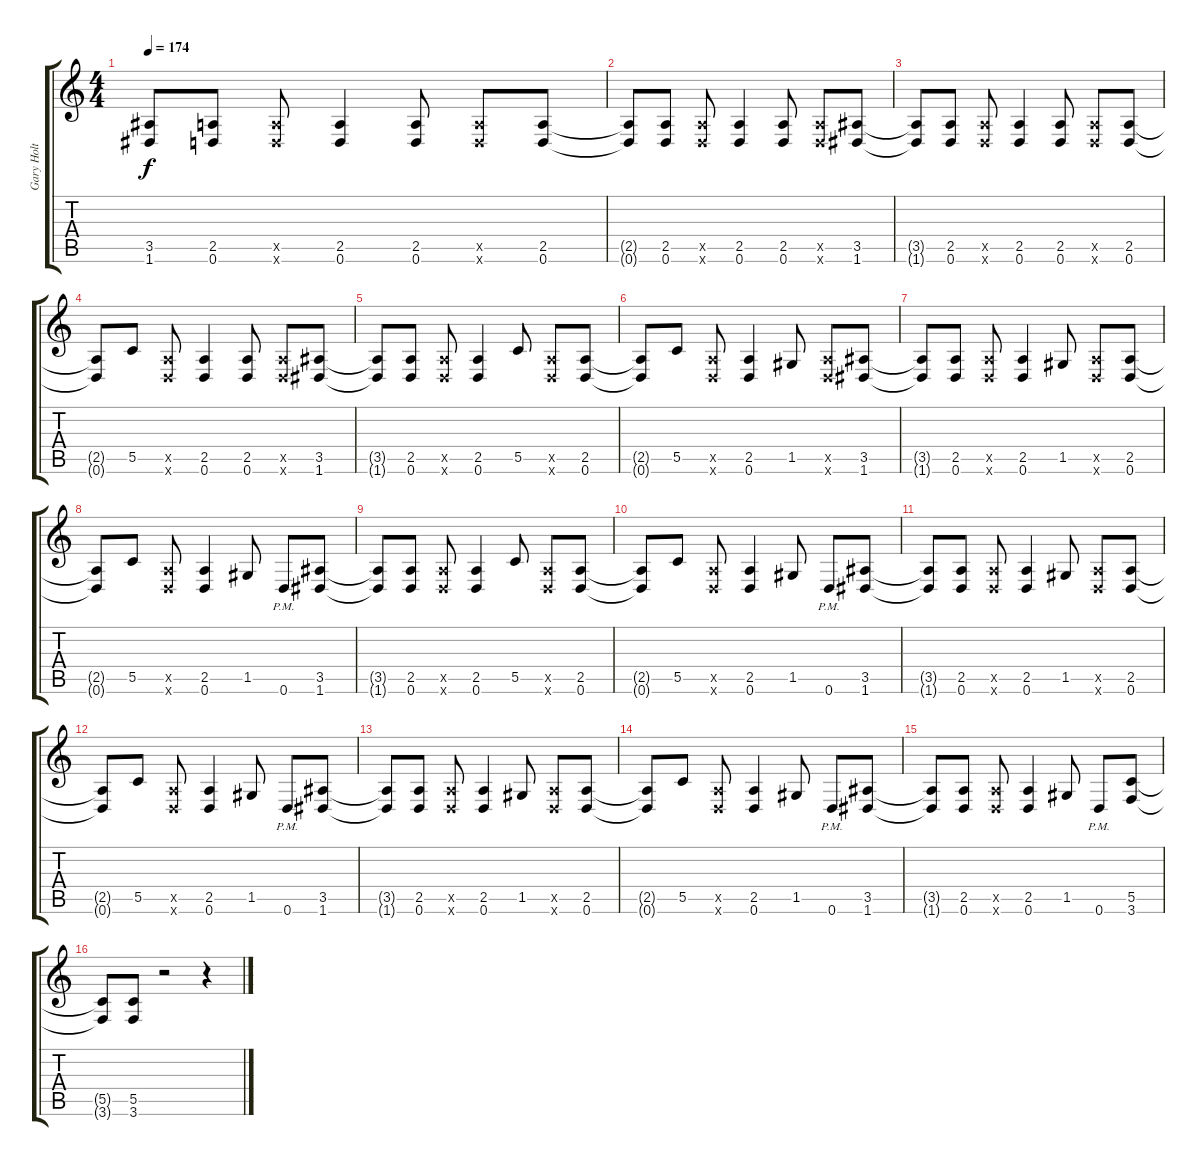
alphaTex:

\track ("Gary Holt" "Gary Holt") {instrument distortionguitar}
\staff {score tabs}
\tuning (D4 A3 F3 C3 G2 D2) {hide}
\ts (4 4)
\tempo 174
\clef g2
\ks c
(3.5 1.6).8{dy f instrument distortionguitar} (2.5 0.6).8 (2.5{x} 0.6{x}).8 (2.5 0.6).4 (2.5 0.6).8 (2.5{x} 0.6{x}).8 (2.5 0.6).8 |
(2.5{t} 0.6{t}).8 (2.5 0.6).8 (2.5{x} 0.6{x}).8 (2.5 0.6).4 (2.5 0.6).8 (2.5{x} 0.6{x}).8 (3.5 1.6).8 |
(3.5{t} 1.6{t}).8 (2.5 0.6).8 (2.5{x} 0.6{x}).8 (2.5 0.6).4 (2.5 0.6).8 (2.5{x} 0.6{x}).8 (2.5 0.6).8 |
(2.5{t} 0.6{t}).8 5.5.8 (2.5{x} 0.6{x}).8 (2.5 0.6).4 (2.5 0.6).8 (2.5{x} 0.6{x}).8 (3.5 1.6).8 |
(3.5{t} 1.6{t}).8 (2.5 0.6).8 (2.5{x} 0.6{x}).8 (2.5 0.6).4 5.5.8 (2.5{x} 0.6{x}).8 (2.5 0.6).8 |
(2.5{t} 0.6{t}).8 5.5.8 (2.5{x} 0.6{x}).8 (2.5 0.6).4 1.5.8 (2.5{x} 0.6{x}).8 (3.5 1.6).8 |
(3.5{t} 1.6{t}).8 (2.5 0.6).8 (2.5{x} 0.6{x}).8 (2.5 0.6).4 1.5.8 (2.5{x} 0.6{x}).8 (2.5 0.6).8 |
(2.5{t} 0.6{t}).8 5.5.8 (2.5{x} 0.6{x}).8 (2.5 0.6).4 1.5.8 0.6{pm}.8 (3.5 1.6).8 |
(3.5{t} 1.6{t}).8 (2.5 0.6).8 (2.5{x} 0.6{x}).8 (2.5 0.6).4 5.5.8 (2.5{x} 0.6{x}).8 (2.5 0.6).8 |
(2.5{t} 0.6{t}).8 5.5.8 (2.5{x} 0.6{x}).8 (2.5 0.6).4 1.5.8 0.6{pm}.8 (3.5 1.6).8 |
(3.5{t} 1.6{t}).8 (2.5 0.6).8 (2.5{x} 0.6{x}).8 (2.5 0.6).4 1.5.8 (2.5{x} 0.6{x}).8 (2.5 0.6).8 |
(2.5{t} 0.6{t}).8 5.5.8 (2.5{x} 0.6{x}).8 (2.5 0.6).4 1.5.8 0.6{pm}.8 (3.5 1.6).8 |
(3.5{t} 1.6{t}).8 (2.5 0.6).8 (2.5{x} 0.6{x}).8 (2.5 0.6).4 1.5.8 (2.5{x} 0.6{x}).8 (2.5 0.6).8 |
(2.5{t} 0.6{t}).8 5.5.8 (2.5{x} 0.6{x}).8 (2.5 0.6).4 1.5.8 0.6{pm}.8 (3.5 1.6).8 |
(3.5{t} 1.6{t}).8 (2.5 0.6).8 (2.5{x} 0.6{x}).8 (2.5 0.6).4 1.5.8 0.6{pm}.8 (5.5 3.6).8 |
(5.5{t} 3.6{t}).8 (5.5 3.6).8 r.2 r.4
